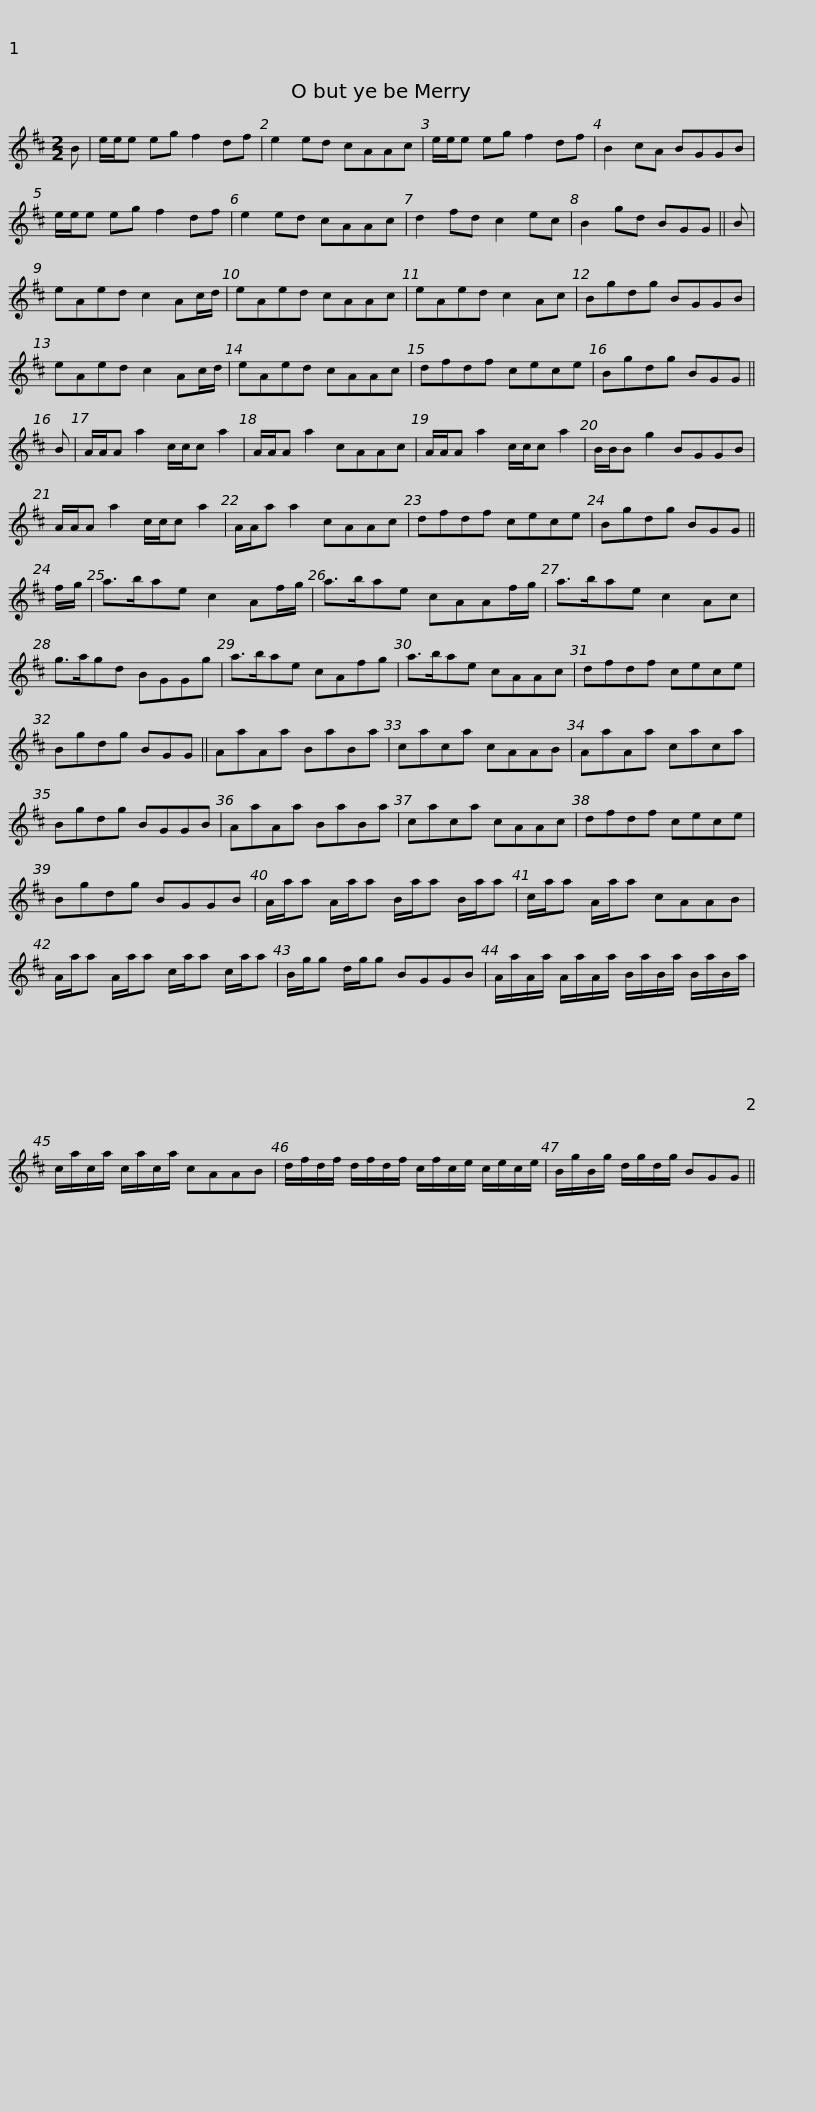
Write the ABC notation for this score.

X:1
L:1/8
M:2/2
I:linebreak $
K:D
V:1 treble
V:1
 B | e/e/e eg f2 df | e2 ed cAAc | e/e/e eg f2 df | B2 cA BGGB | %5
 e/e/e eg f2 df |$ e2 ed cAAc | d2 fd c2 ec | B2 gd BGG || B | %10
 eAed c2 Ac/d/ | eAed cAAc | eAed c2 Ac |$ Bgdg BGGB | eAed c2 Ac/d/ | %15
 eAed cAAc | dfdf cece | Bgdg BGG || B |$ A/A/A a2 c/c/c a2 | %20
 A/A/A a2 cAAc | A/A/A a2 c/c/c a2 | B/B/B g2 BGGB | A/A/A a2 c/c/c a2 |$ A/A/a a2 cAAc | %25
 dfdf cece | Bgdg BGG || f/g/ | a>bae c2 Af/g/ | a>bae cAAf/g/ |$ %30
 a>bae c2 Ac | g>agd BGGg | a>bae cAfg | a>bae cAAc | dfdf cece |$ %35
 Bgdg BGG || AaAa BaBa | caca cAAB | AaAa caca | Bgdg BGGB |$ %40
 AaAa BaBa | caca cAAc | dfdf cece | Bgdg BGGB | A/a/a A/a/a B/a/a B/a/a |$ %45
 c/a/a A/a/a cAAB | A/a/a A/a/a c/a/a c/a/a | B/g/g d/g/g BGGB |$ A/a/A/a/ A/a/A/a/ B/a/B/a/ B/a/B/a/ | c/a/c/a/ c/a/c/a/ cAAB | %50
 d/f/d/f/ d/f/d/f/ c/f/c/e/ c/e/c/e/ |$ B/g/B/g/ d/g/d/g/ BGG || %52
